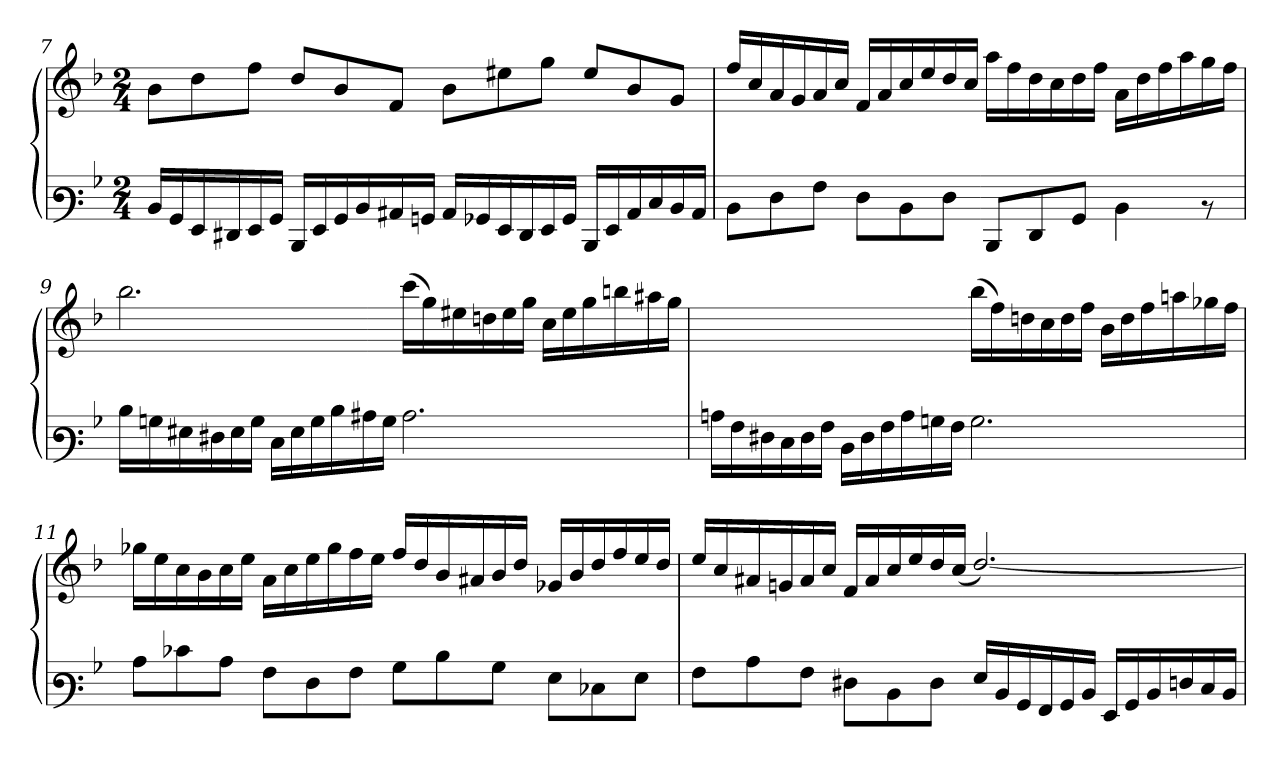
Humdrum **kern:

**kern	**kern
*part1	*part1
*staff2	*staff1
!!LO:LB:g=z
*clefF3	*clefG3
*k[b-]	*k[b-]
*M2/4	*M2/4
=7	=7
16D/LL	8g\L
16BB-/	.
16GG/	8b-\
16FF#X/	.
16GG/	8dd\J
16BB-/JJ	.
16DD/LL	8b-/L
16GG/	.
16BB-/	8g/
16D/	.
16C#X/	8d/J
16BBn/JJ	.
16C#/LL	8g\L
16BB-X/	.
16GG/	8cc#X\
16FF#/	.
16GG/	8ee\J
16BB-/JJ	.
16DD/LL	8cc#/L
16GG/	.
16C#/	8g/
16E/	.
16D/	8e/J
16C#/JJ	.
=8	=8
8D\L	16dd/LL
.	16a/
8F\	16f/
.	16e/
8A\J	16f/
.	16a/JJ
8F\L	16d/LL
.	16f/
8D\	16a/
.	16cc/
8F\J	16b-/
.	16a/JJ
8DD/L	16ff\LL
.	16dd\
8FF/	16b-\
.	16a\
8BB-/J	16b-\
.	16dd\JJ
4D\	16f\LL
.	16b-\
.	16dd\
.	16ff\
8rD	16ee\
.	16dd\JJ
!!LO:LB:g=z
=9	=9
16d\LL	2.gg\
16Bn\	.
16G#X\	.
16F#X\	.
16G#\	.
16B\JJ	.
16E\LL	.
16G#\	.
16B\	.
16d\	.
16c#X\	.
16B\JJ	.
2.c#\	(<16aa\LL
.	16ee\)
.	16cc#X\
.	16bn\
.	16cc#\
.	16ee\JJ
.	16a\LL
.	16cc#\
.	16ee\
.	16ggn\
.	16ff#X\
.	16ee\JJ
=10	=10
16cn\LL	2.ryy
16A\	.
16F#X\	.
16E\	.
16F#\	.
16A\JJ	.
16D\LL	.
16F#\	.
16A\	.
16c\	.
16Bn\	.
16A\JJ	.
2.B\	(<16gg\LL
.	16dd\)
.	16bn\
.	16a\
.	16b\
.	16dd\JJ
.	16g\LL
.	16b\
.	16dd\
.	16ffn\
.	16ee-X\
.	16dd\JJ
!!LO:LB:g=z
=11	=11
8c\L	16ee-X\LL
.	16cc\
8e-X\	16a\
.	16g\
8c\J	16a\
.	16cc\JJ
8A\L	16f\LL
.	16a\
8F\	16cc\
.	16ee-\
8A\J	16dd\
.	16cc\JJ
8B-\L	16dd/LL
.	16b-/
8d\	16g/
.	16f#X/
8B-\J	16g/
.	16b-/JJ
8G\L	16e-X/LL
.	16g/
8E-X\	16b-/
.	16dd/
8G\J	16cc/
.	16b-/JJ
=12	=12
8A\L	16cc/LL
.	16a/
8c\	16f#X/
.	16en/
8A\J	16f#/
.	16a/JJ
8F#X\L	16d/LL
.	16f#/
8D\	16a/
.	16cc/
8F#\J	16b-/
.	(>16a/JJ
16G/LL	[>2.b-/)
16D/	.
16BB-/	.
16AA/	.
16BB-/	.
16D/JJ	.
16GG/LL	.
16BB-/	.
16D/	.
16Fn/	.
16E/	.
16D/JJ	.
=	=
*-	*-
